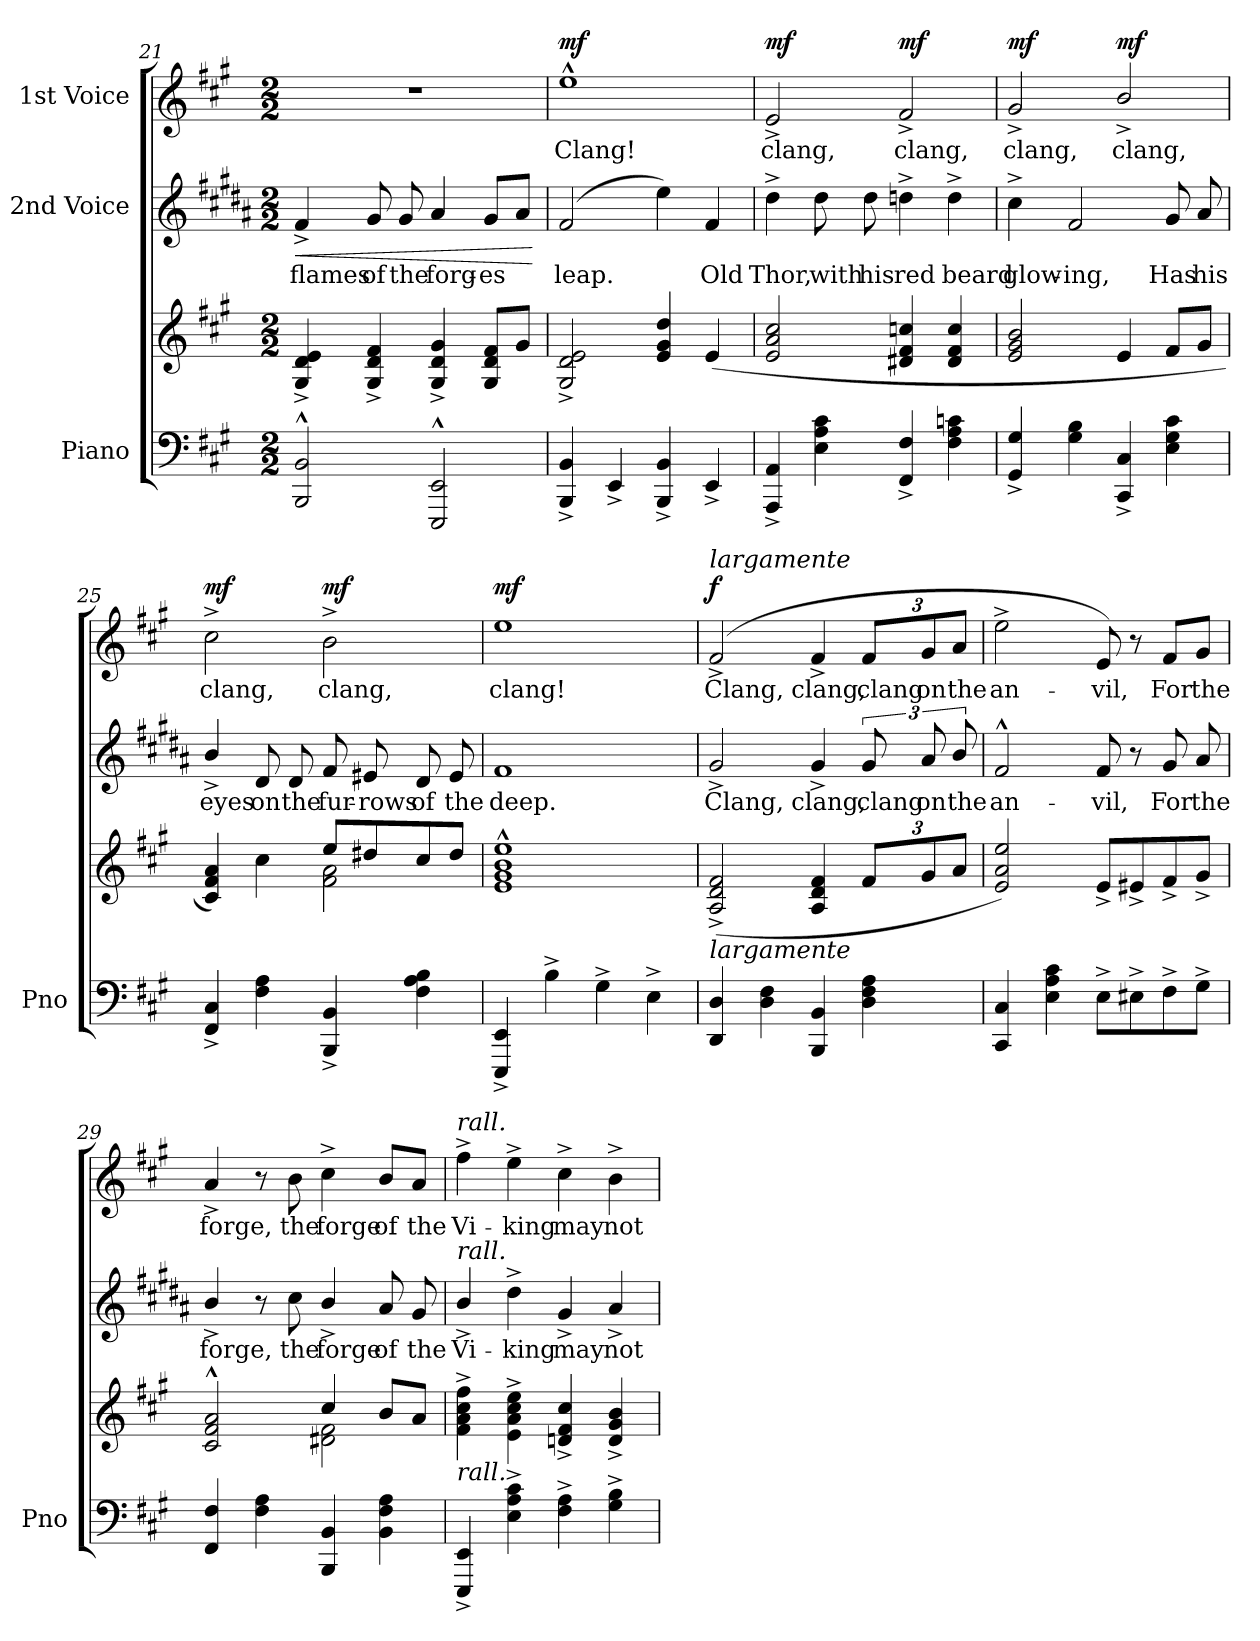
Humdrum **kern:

**kern	**kern	**kern	**text	**dynam	**kern	**text	**dynam
*part3	*part3	*part2	*part2	*part2	*part1	*part1	*part1
*staff4	*staff3	*staff2	*staff2	*staff2	*staff1	*staff1	*staff1
*I"Piano	*	*I"2nd Voice	*	*	*I"1st Voice	*	*
*I'Pno	*	*	*	*	*	*	*
*clefF4	*clefG2	*clefG2	*	*	*clefG2	*	*
*	*	*ITrd1c2	*	*	*	*	*
*k[f#c#g#]	*k[f#c#g#]	*k[f#c#g#]	*	*	*k[f#c#g#]	*	*
*M2/2	*M2/2	*M2/2	*	*	*M2/2	*	*
=21	=21	=21	=21	=21	=21	=21	=21
!	!	!	!LO:LY:b	!LO:HP:b	!	!	!
2BBB/^^ 2BB/^^	4G#/^ 4d/^ 4e/^	4e^/	flames	<	1r	.	.
!	!	!	!LO:LY:b	!	!	!	!
.	4G#/^ 4d/^ 4f#/^	8f#/	of	.	.	.	.
!	!	!	!LO:LY:b	!	!	!	!
.	.	8f#/	the	.	.	.	.
!	!	!	!LO:LY:b	!	!	!	!
2EEE/^^ 2EE/^^	4G#/^ 4d/^ 4g#/^	4g#/	forg-	.	.	.	.
!	!	!	!LO:LY:b	!	!	!	!
.	8G#/ 8d/ 8f#/L	8f#/L	-es	.	.	.	.
.	8g#/J	8g#/J	.	.	.	.	.
.	.	.	.	[	.	.	.
=22	=22	=22	=22	=22	=22	=22	=22
!	!	!	!LO:LY:b	!	!	!LO:LY:b	!LO:DY:a
4BBB/^ 4BB/^	2G#/^ 2d/^ 2e/^	(>2e/	leap.	.	1ee^^	Clang!	mf
4EE^/	.	.	.	.	.	.	.
4BBB/^ 4BB/^	4e/ 4g#/ 4dd/	4dd\)	.	.	.	.	.
!	!	!	!LO:LY:b	!	!	!	!
4EE^/	(>4e/	4e/	Old	.	.	.	.
=23	=23	=23	=23	=23	=23	=23	=23
!	!	!	!LO:LY:b	!	!	!LO:LY:b	!LO:DY:a
4AAA/^ 4AA/^	2e/ 2a/ 2cc#/	4cc#^\	Thor,	.	2e^/	clang,	mf
!	!	!	!LO:LY:b	!	!	!	!
4E\ 4A\ 4c#\	.	8cc#\	with	.	.	.	.
!	!	!	!LO:LY:b	!	!	!	!
.	.	8cc#\	his	.	.	.	.
!	!	!	!LO:LY:b	!	!	!LO:LY:b	!LO:DY:a
4FF#/^ 4F#/^	4d#X/ 4f#/ 4ccn/	4ccn^\	red	.	2f#^/	clang,	mf
!	!	!	!LO:LY:b	!	!	!	!
4F#\ 4A\ 4cn\	4d#/ 4f#/ 4cc/	4cc^\	beard	.	.	.	.
!!LO:LB:g=z
=24	=24	=24	=24	=24	=24	=24	=24
!	!	!	!LO:LY:b	!	!	!LO:LY:b	!LO:DY:a
4GG#/^ 4G#/^	2e/ 2g#/ 2b/	4b^\	glow-	.	2g#^/	clang,	mf
!	!	!	!LO:LY:b	!	!	!	!
4G#\ 4B\	.	2e/	-ing,	.	.	.	.
!	!	!	!	!	!	!LO:LY:b	!LO:DY:a
4CC#/^ 4C#/^	4e/	.	.	.	2b^/	clang,	mf
!	!	!	!LO:LY:b	!	!	!	!
4E\ 4G#\ 4c#\	8f#/L	8f#/	Has	.	.	.	.
!	!	!	!LO:LY:b	!	!	!	!
.	8g#/J	8g#/	his	.	.	.	.
=25	=25	=25	=25	=25	=25	=25	=25
*	*^	*	*	*	*	*	*
!	!	!	!	!LO:LY:b	!	!	!LO:LY:b	!LO:DY:a
4FF#/^ 4C#/^	4c#/ 4f#/ 4a/)	2ryy	4a^/	eyes	.	2cc#^\	clang,	mf
!	!	!	!	!LO:LY:b	!	!	!	!
4F#\ 4A\	4cc#\	.	8c#/	on	.	.	.	.
!	!	!	!	!LO:LY:b	!	!	!	!
.	.	.	8c#/	the	.	.	.	.
!	!	!	!	!LO:LY:b	!	!	!LO:LY:b	!LO:DY:a
4BBB/^ 4BB/^	8ee/L	2f#\ 2a\	8e/	fur-	.	2b^\	clang,	mf
!	!	!	!	!LO:LY:b	!	!	!	!
.	8dd#X/	.	8d#X/	-rows	.	.	.	.
!	!	!	!	!LO:LY:b	!	!	!	!
4F#\ 4A\ 4B\	8cc#/	.	8c#/	of	.	.	.	.
!	!	!	!	!LO:LY:b	!	!	!	!
.	8dd#/J	.	8d#/	the	.	.	.	.
*	*v	*v	*	*	*	*	*	*
=26	=26	=26	=26	=26	=26	=26	=26
*	*	*	*	*	*MM123	*	*
!	!	!	!LO:LY:b	!	!	!LO:LY:b	!LO:DY:a
4EEE/^ 4EE/^	1e^^ 1g#^^ 1b^^ 1ee^^	1e	deep.	.	1ee	clang!	mf
4B^\	.	.	.	.	.	.	.
4G#^\	.	.	.	.	.	.	.
4E^\	.	.	.	.	.	.	.
=27	=27	=27	=27	=27	=27	=27	=27
*	*	*	*	*	*MM120	*	*
!	!	!	!	!	!LO:TX:a:i:t=largamente	!	!
!	!LO:TX:b:i:t=largamente	!	!	!	!	!	!
!	!	!	!LO:LY:b	!	!	!LO:LY:b	!LO:DY:a
4DD/ 4D/	(>2A/^ 2d/^ 2f#/^	2f#^/	Clang,	.	(>2f#^/	Clang,	f
4D\ 4F#\	.	.	.	.	.	.	.
!	!	!	!LO:LY:b	!	!	!LO:LY:b	!
4BBB/ 4BB/	4A/ 4d/ 4f#/	4f#^/	clang,	.	4f#^/	clang,	.
*	*Xbrackettup	*	*	*	*	*	*
!	!	!	!LO:LY:b	!	!	!LO:LY:b	!
4D\ 4F#\ 4A\	12f#/L	12f#/	clang	.	12f#/L	clang	.
!	!	!	!LO:LY:b	!	!	!LO:LY:b	!
.	12g#/	12g#/	on	.	12g#/	on	.
!	!	!	!LO:LY:b	!	!	!LO:LY:b	!
.	12a/J	12a/	the	.	12a/J	the	.
=28	=28	=28	=28	=28	=28	=28	=28
!	!	!	!LO:LY:b	!	!	!LO:LY:b	!
4CC#/ 4C#/	2e/ 2a/ 2ee/)	2e^^/	an-	.	2ee^\	an-	.
4E\ 4A\ 4c#\	.	.	.	.	.	.	.
!	!	!	!LO:LY:b	!	!	!LO:LY:b	!
8E^\L	8e^/L	8e/	-vil,	.	8e/)	-vil,	.
8E#X^\	8e#X^/	8r	.	.	8r	.	.
!	!	!	!LO:LY:b	!	!	!LO:LY:b	!
8F#^\	8f#^/	8f#/	For	.	8f#/L	For	.
!	!	!	!LO:LY:b	!	!	!LO:LY:b	!
8G#^\J	8g#^/J	8g#/	the	.	8g#/J	the	.
!!LO:LB:g=z
=29	=29	=29	=29	=29	=29	=29	=29
*	*^	*	*	*	*	*	*
!	!	!	!	!LO:LY:b	!	!	!LO:LY:b	!
4FF#/ 4F#/	2c#/^^ 2f#/^^ 2a/^^	2ryy	4a^/	forge,	.	4a^/	forge,	.
4F#\ 4A\	.	.	8r	.	.	8r	.	.
!	!	!	!	!LO:LY:b	!	!	!LO:LY:b	!
.	.	.	8b\	the	.	8b\	the	.
!	!	!	!	!LO:LY:b	!	!	!LO:LY:b	!
4BBB/ 4BB/	4cc#/	2d#X\ 2f#\	4a^/	forge	.	4cc#^\	forge	.
!	!	!	!	!LO:LY:b	!	!	!LO:LY:b	!
4BB\ 4F#\ 4A\	8b/L	.	8g#/	of	.	8b/L	of	.
!	!	!	!	!LO:LY:b	!	!	!LO:LY:b	!
.	8a/J	.	8f#/	the	.	8a/J	the	.
*	*v	*v	*	*	*	*	*	*
=30	=30	=30	=30	=30	=30	=30	=30
*	*	*	*	*	*MM108	*	*
!	!	!	!	!	!LO:TX:a:i:t=rall.	!	!
!	!	!LO:TX:a:i:t=rall.	!	!	!	!	!
!	!LO:TX:b:i:t=rall.	!	!	!	!	!	!
!	!	!	!LO:LY:b	!	!	!LO:LY:b	!
4EEE/^ 4EE/^	4f#\^ 4a\^ 4cc#\^ 4ff#\^	4a^/	Vi-	.	4ff#^\	Vi-	.
!	!	!	!LO:LY:b	!	!	!LO:LY:b	!
4E\^ 4A\^ 4c#\^	4e\^ 4a\^ 4cc#\^ 4ee\^	4cc#^\	-king	.	4ee^\	-king	.
*	*	*	*	*	*MM104	*	*
!	!	!	!LO:LY:b	!	!	!LO:LY:b	!
4F#\^ 4A\^	4dn/^ 4f#/^ 4cc#/^	4f#^/	may	.	4cc#^\	may	.
!	!	!	!LO:LY:b	!	!	!LO:LY:b	!
4G#\^ 4B\^	4d/^ 4g#/^ 4b/^	4g#^/	not	.	4b^\	not	.
=	=	=	=	=	=	=	=
*-	*-	*-	*-	*-	*-	*-	*-
